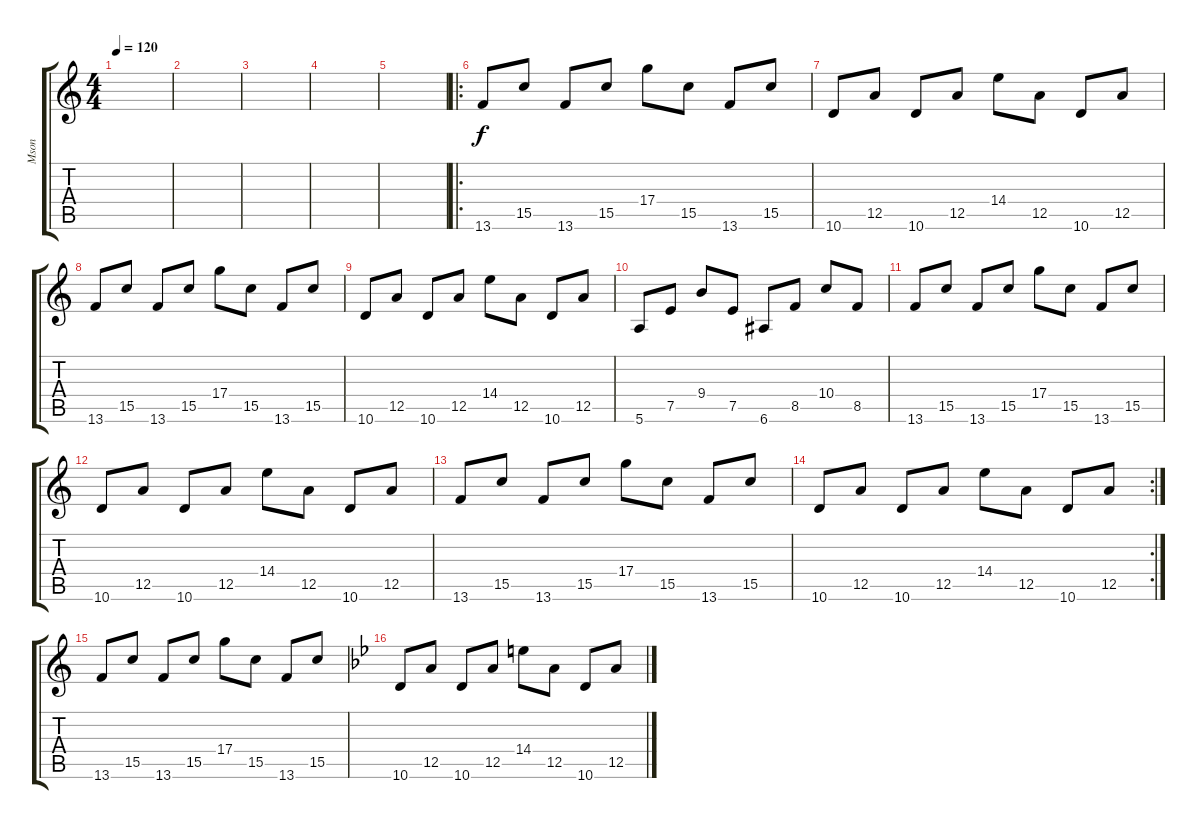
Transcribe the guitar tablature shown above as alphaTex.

\track ("Mson" "Mson") {instrument acousticguitarnylon}
\staff {score tabs}
\tuning (E4 B3 G3 D3 A2 E2) {hide}
\ts (4 4)
\tempo 120
\clef g2
\ks c
|
|
|
|
|
\ro
13.6.8 15.5.8 13.6.8 15.5.8 17.4.8 15.5.8 13.6.8 15.5.8 |
10.6.8 12.5.8 10.6.8 12.5.8 14.4.8 12.5.8 10.6.8 12.5.8 |
13.6.8 15.5.8 13.6.8 15.5.8 17.4.8 15.5.8 13.6.8 15.5.8 |
10.6.8 12.5.8 10.6.8 12.5.8 14.4.8 12.5.8 10.6.8 12.5.8 |
5.6.8 7.5.8 9.4.8 7.5.8 6.6.8 8.5.8 10.4.8 8.5.8 |
13.6.8 15.5.8 13.6.8 15.5.8 17.4.8 15.5.8 13.6.8 15.5.8 |
10.6.8 12.5.8 10.6.8 12.5.8 14.4.8 12.5.8 10.6.8 12.5.8 |
13.6.8 15.5.8 13.6.8 15.5.8 17.4.8 15.5.8 13.6.8 15.5.8 |
\rc 2
10.6.8 12.5.8 10.6.8 12.5.8 14.4.8 12.5.8 10.6.8 12.5.8 |
13.6.8 15.5.8 13.6.8 15.5.8 17.4.8 15.5.8 13.6.8 15.5.8 |
\ks bb
10.6.8 12.5.8 10.6.8 12.5.8 14.4.8 12.5.8 10.6.8 12.5.8
